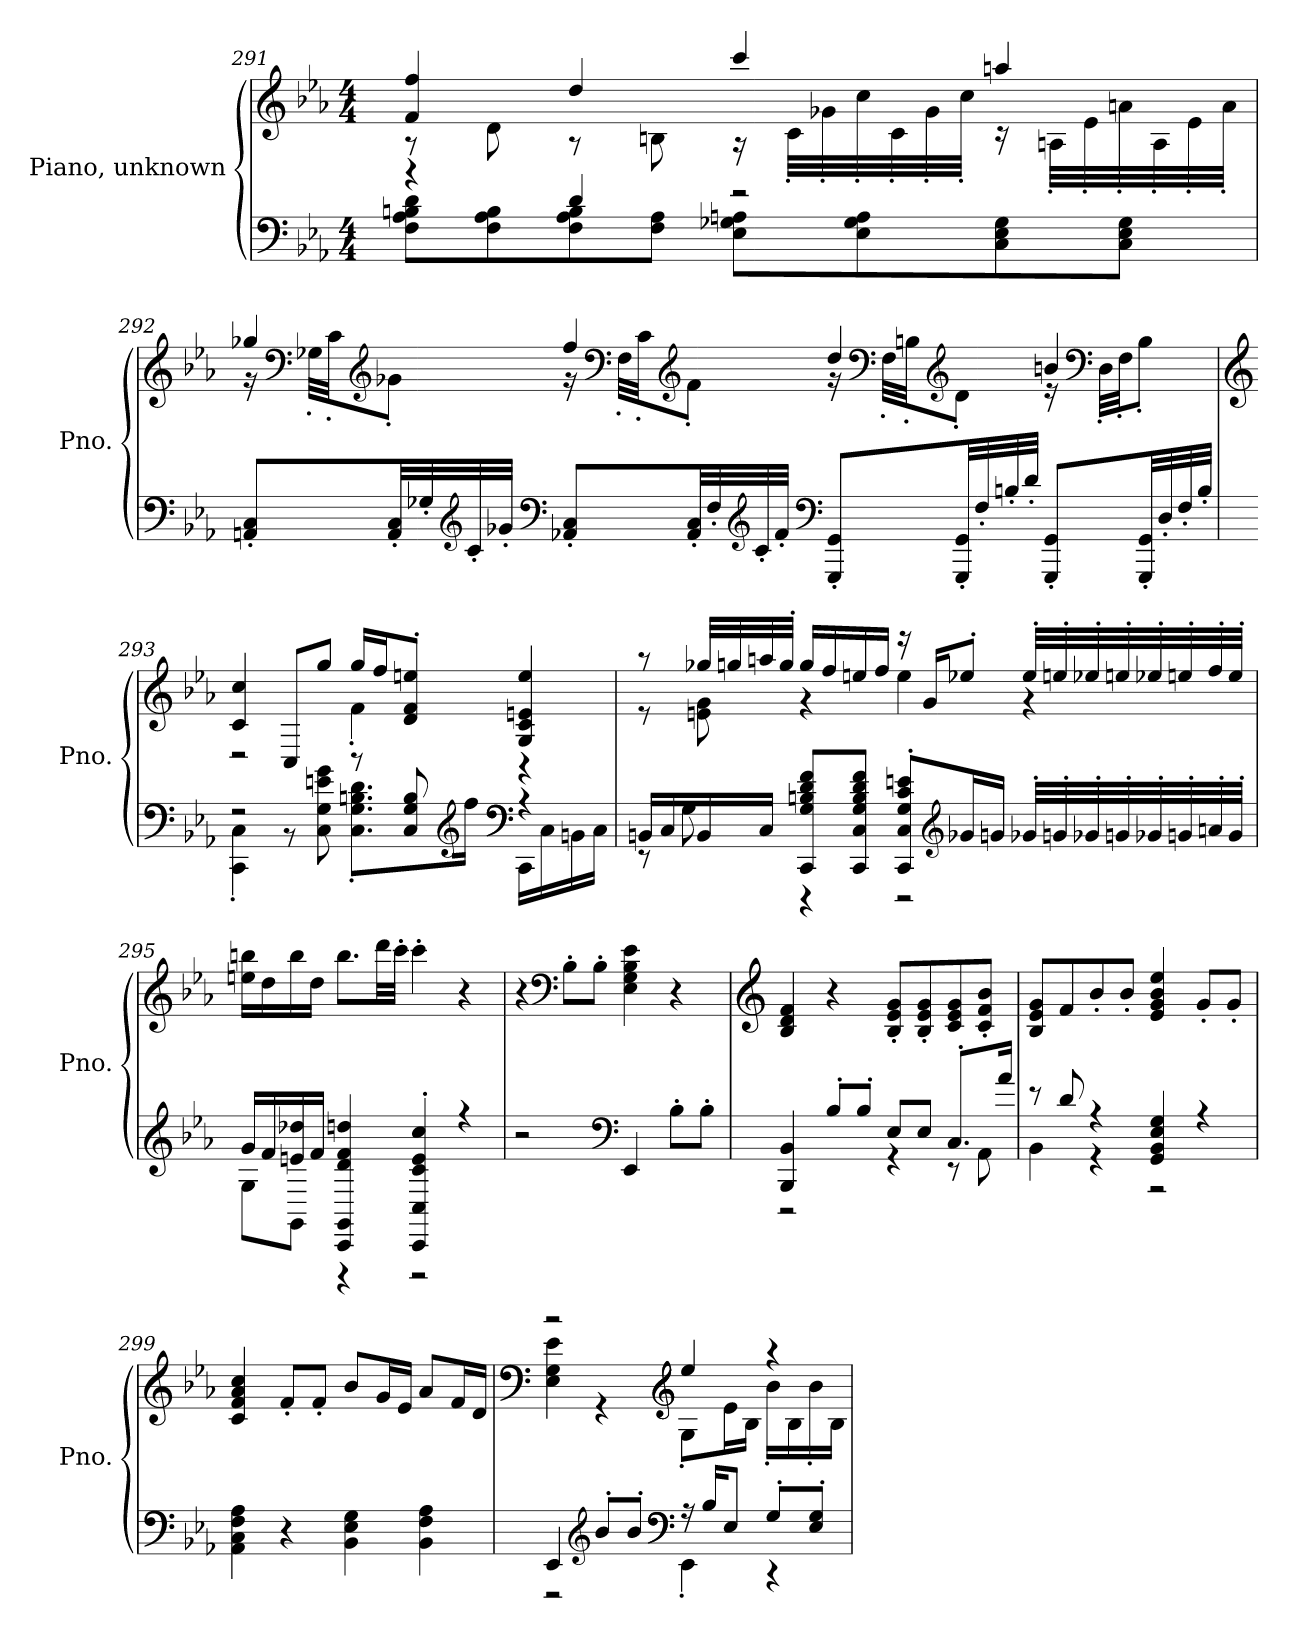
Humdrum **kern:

**kern	**kern
*part1	*part1
*staff2	*staff1
*I"Piano, unknown	*
*I'Pno.	*
*clefF4	*clefG2
*k[b-e-a-]	*k[b-e-a-]
*M4/4	*M4/4
=291	=291
*^	*^
4r	8F\ 8A-\ 8Bn\ 8d\L	4f/ 4ff/	8r
.	8F\ 8A-\ 8B\	.	8d\
4d/	8F\ 8A-\ 8B\	4dd/	8r
.	8F\ 8A-\J	.	8Bn\
2r	8E-\ 8G-X\ 8An\L	4ccc/	16r
.	.	.	32c'\LLL
.	.	.	32g-X'\
.	8E-\ 8G-\ 8A\	.	32cc'\
.	.	.	32c'\
.	.	.	32g-'\
.	.	.	32cc'\JJJ
.	8C\ 8E-\ 8G-\	4aan/	16r
.	.	.	32An'\LLL
.	.	.	32e-'\
.	8C\ 8E-\ 8G-\J	.	32an'\
.	.	.	32A'\
.	.	.	32e-'\
.	.	.	32a'\JJJ
*v	*v	*	*
!!LO:LB:g=z	!!
=292	=292	=292
8AAn/' 8C/'L	4gg-X/	16r
*	*clefF4	*
.	.	32G-X'\LLL
.	.	32c'\JJ
*	*clefG2	*
32AA/' 32C/'LL	.	8g-X'\J
32G-X'/	.	.
*clefG2	*	*
32c'/	.	.
32g-X'/JJJ	.	.
*clefF4	*	*
8AA-X/' 8C/'L	4ff/	16r
*	*clefF4	*
.	.	32F'\LLL
.	.	32c'\JJ
*	*clefG2	*
32AA-/' 32C/'LL	.	8f'\J
32F'/	.	.
*clefG2	*	*
32c'/	.	.
32f'/JJJ	.	.
*clefF4	*	*
8GGG/' 8GG/'L	4dd/	16r
*	*clefF4	*
.	.	32F'\LLL
.	.	32Bn'\JJ
*	*clefG2	*
32GGG/' 32GG/'LL	.	8d'\J
32F'/	.	.
32Bn'/	.	.
32d'/JJJ	.	.
8GGG/' 8GG/'L	4bn/	16r
*	*clefF4	*
.	.	32D'\LLL
.	.	32F'\JJ
32GGG/' 32GG/'LL	.	8B'\J
32D'/	.	.
32F'/	.	.
32B'/JJJ	.	.
!!LO:LB:g=z	!!
=293	=293	=293
*	*clefG2	*
*^	*	*
2r	4CC\' 4C\'	4c/ 4cc/	2r
.	8r	8C/L	.
.	8C\ 8G\ 8en\ 8g\	8gg/J	.
8r	8.C\' 8.G\' 8.Bn\' 8.d\'L	16gg/LL	4f'\
.	.	16ff/J	.
8C/ 8G/ 8B/	.	8d/' 8f/' 8een/'J	.
*clefG2	*	*	*
.	16ff\Jk	.	.
*clefF4	*	*	*
4r	16CC\LL	4G/ 4c/ 4en/ 4ee/	4r
.	16C\	.	.
.	16BBn\	.	.
.	16C\JJ	.	.
!!LO:PB:g=z	!!
=294	=294	=294	=294
16BBn/LL	8r	8r	8r
16C/	.	.	.
16BB/	8G\	32gg-X/LLL	8en\ 8g\
.	.	32ggn/	.
16C/JJ	.	32aan/	.
.	.	32gg'/JJJ	.
8CC/ 8G/ 8Bn/ 8d/ 8f/L	4r	16gg/LL	4r
.	.	16ff/	.
8CC/ 8C/ 8G/ 8B/ 8d/ 8f/J	.	16een/	.
.	.	16ff/JJ	.
8CC/' 8C/' 8G/' 8c/' 8en/'L	2r	16r	4ee\
.	.	16g/KL	.
*clefG2	*	*	*
16g-X/L	.	8ee-X'/J	.
16gn/JJ	.	.	.
32g-X'/LLL	.	32ee-'/LLL	4r
32gn'/	.	32een'/	.
32g-X'/	.	32ee-X'/	.
32gn'/	.	32een'/	.
32g-X'/	.	32ee-X'/	.
32gn'/	.	32een'/	.
32an'/	.	32ff'/	.
32g'/JJJ	.	32ee'/JJJ	.
*	*	*v	*v
=295	=295	=295
16g/LL	8G\L	16een\ 16bbn\LL
16f/	.	16dd\
16en/ 16dd-X/	8GG\J	16bb\
16f/JJ	.	16dd\JJ
4CC/ 4GG/ 4d/ 4f/ 4ddn/	4r	8.bb\L
.	.	32ddd\LL
.	.	32ccc'\JJJ
4CC/' 4C/' 4c/' 4e/' 4cc/'	2r	4ccc'\
4r	.	4r
*v	*v	*
!!LO:LB:g=z
=296	=296
2r	4r
*	*clefF4
.	8B-'\L
.	8B-'\J
*clefF4	*
4EE-/	4E-\ 4G\ 4B-\ 4e-\
8B-'\L	4r
8B-'\J	.
=297	=297
*	*clefG2
*^	*
4BBB-/ 4BB-/	2r	4B-/ 4d/ 4f/
8B-'/L	.	4r
8B-'/J	.	.
8E-/L	4r	8B-/' 8e-/' 8g/'L
8E-/J	.	8B-/' 8e-/' 8g/'
8.C'/L	8r	8c/ 8e-/ 8g/
.	8AA-\	8c/' 8f/' 8b-/'J
16a-/Jk	.	.
=298	=298	=298
8r	4BB-\	8B-/ 8e-/ 8g/L
8d/	.	8f/
4r	4r	8b-'/
.	.	8b-'/J
4GG/ 4BB-/ 4E-/ 4G/	2r	4e-/ 4g/ 4b-/ 4ee-/
4r	.	8g'/L
.	.	8g'/J
*v	*v	*
=299	=299
4AA-\ 4C\ 4F\ 4A-\	4c/ 4f/ 4a-/ 4cc/
4r	8f'/L
.	8f'/J
4BB-\ 4E-\ 4G\	8b-/L
.	16g/L
.	16e-/JJ
4BB-\ 4F\ 4A-\	8a-/L
.	16f/L
.	16d/JJ
!!LO:LB:g=z
=300	=300
*	*clefF4
*^	*^
4EE-/	2r	2r	4E-\ 4G\ 4e-\
*clefG2	*	*	*
8b-'/L	.	.	4r
8b-'/J	.	.	.
*clefF4	*	*clefG2	*
16r	4EE-'\	4ee-/	8G'\L
16B-/KL	.	.	.
8E-/J	.	.	16e-\L
.	.	.	16B-\JJ
8G'/L	4r	4r	16b-'\LL
.	.	.	16B-\
8E-/' 8G/'J	.	.	16b-'\
.	.	.	16B-\JJ
*v	*v	*	*
*	*v	*v
=	=
*-	*-
